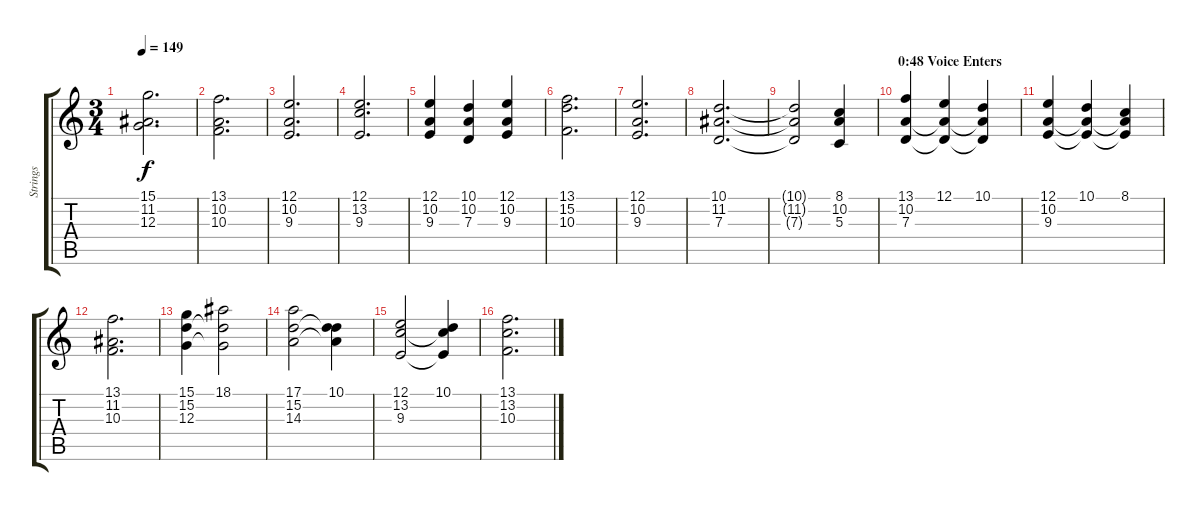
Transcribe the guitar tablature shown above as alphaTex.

\track ("Strings" "Strings") {instrument stringensemble1}
\staff {score tabs}
\tuning (E4 B3 G3 D3 A2 E2) {hide}
\ts (3 4)
\tempo 149
\clef g2
\ks c
(15.1 11.2 12.3).2{d dy f} |
(13.1 10.2 10.3).2{d} |
(12.1 10.2 9.3).2{d} |
(12.1 13.2 9.3).2{d} |
(12.1 10.2 9.3).4 (10.1 10.2 7.3).4 (12.1 10.2 9.3).4 |
(13.1 15.2 10.3).2{d} |
(12.1 10.2 9.3).2{d} |
(10.1 11.2 7.3).2{d} |
(10.1{t} 11.2{t} 7.3{t}).2 (8.1 10.2 5.3).4 |
\section ("" "0:48 Voice Enters")
(13.1 10.2 7.3).4 (12.1 10.2{t} 7.3{t}).4 (10.1 10.2{t} 7.3{t}).4 |
(12.1 10.2 9.3).4 (10.1 10.2{t} 9.3{t}).4 (8.1 10.2{t} 9.3{t}).4 |
(13.1 11.2 10.3).2{d} |
(15.1 15.2 12.3).4 (18.1 15.2{t} 12.3{t}).2 |
(17.1 15.2 14.3).2 (10.1 15.2{t} 14.3{t}).4 |
(12.1 13.2 9.3).2 (10.1 13.2{t} 9.3{t}).4 |
(13.1 13.2 10.3).2{d}
